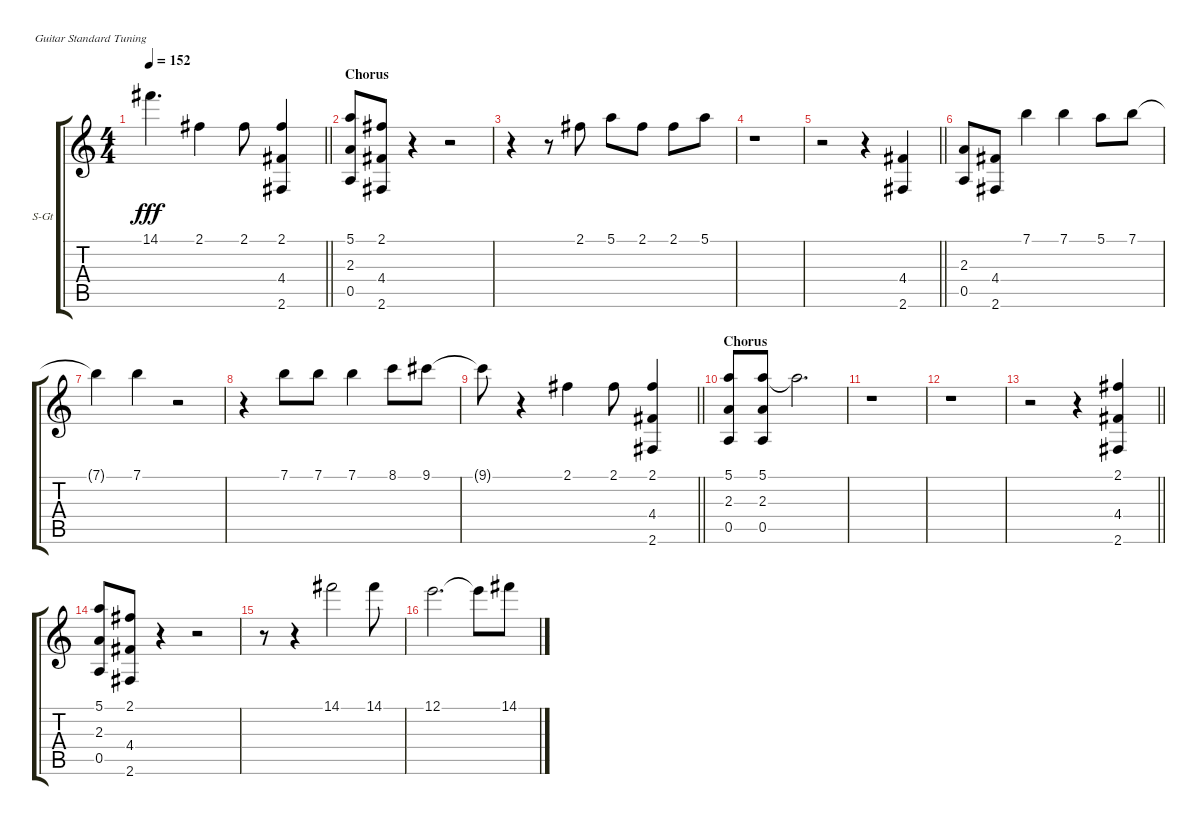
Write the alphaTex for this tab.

\bracketExtendMode groupsimilarinstruments
\firstSystemTrackNameOrientation horizontal
\otherSystemsTrackNameOrientation horizontal
\track ("Voice" "S-Gt") {instrument lead1square}
\staff {score tabs}
\tuning (E4 B3 G3 D3 A2 E2)
\displaytranspose 12
\ts (4 4)
\tempo 152
\clef g2
\barLineRight lightlight
\ks c
14.1{t}.4{d dy fff} 2.1.4 2.1.8 (2.1 4.4 2.6).4 |
\section ("" "Chorus")
(5.1 2.3 0.5).8 (2.1 4.4 2.6).8 r.4 r.2 |
r.4 r.8 2.1.8 5.1.8 2.1.8 2.1.8 5.1.8 |
r.1 |
\barLineRight lightlight
r.2 r.4 (4.4 2.6).4 |
(2.3 0.5).8 (4.4 2.6).8 7.1.4 7.1.4 5.1.8 7.1.8 |
7.1{t}.4 7.1.4 r.2 |
r.4 7.1.8 7.1.8 7.1.4 8.1.8 9.1.8 |
\barLineRight lightlight
9.1{t}.8 r.4 2.1.4 2.1.8 (2.1 4.4 2.6).4 |
\section ("" "Chorus")
(5.1 2.3 0.5).8 (5.1 2.3 0.5).8 5.1{t}.2{d} |
r.1 |
r.1 |
\barLineRight lightlight
r.2 r.4 (2.1 4.4 2.6).4 |
(5.1 2.3 0.5).8 (2.1 4.4 2.6).8 r.4 r.2 |
r.8 r.4 14.1.2 14.1.8 |
12.1.2{d} 12.1{t}.8 14.1.8
